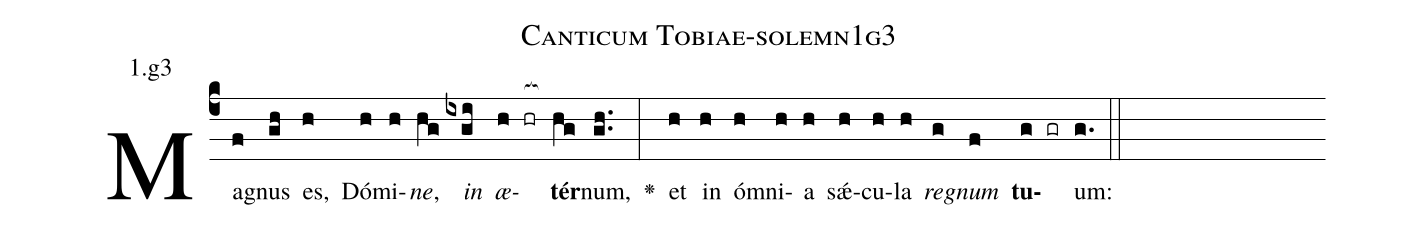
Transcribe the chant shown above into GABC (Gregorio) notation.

name: Canticum Tobiae-solemn1g3;
annotation: 1.g3;
%%
(c4)Ma(f)gnus(gh) es,(h) Dó(h)mi(h)<i>ne</i>,(hg) <i>in</i>(ixgi) <i>æ</i>(h hr[ocb:1{])<b>tér</b>(hg[ocb:0}])num,(gh..) <v>\greheightstar</v>(:) et(h) in(h) óm(h)ni(h)a(h) sǽ(h)cu(h)la(h) <i>re</i>(g)<i>gnum</i>(f) <b>tu</b>(g gr)um:(g.) (::)


%E(h) u(h) o(g) u(f) a(g) e.(g.) (::)
